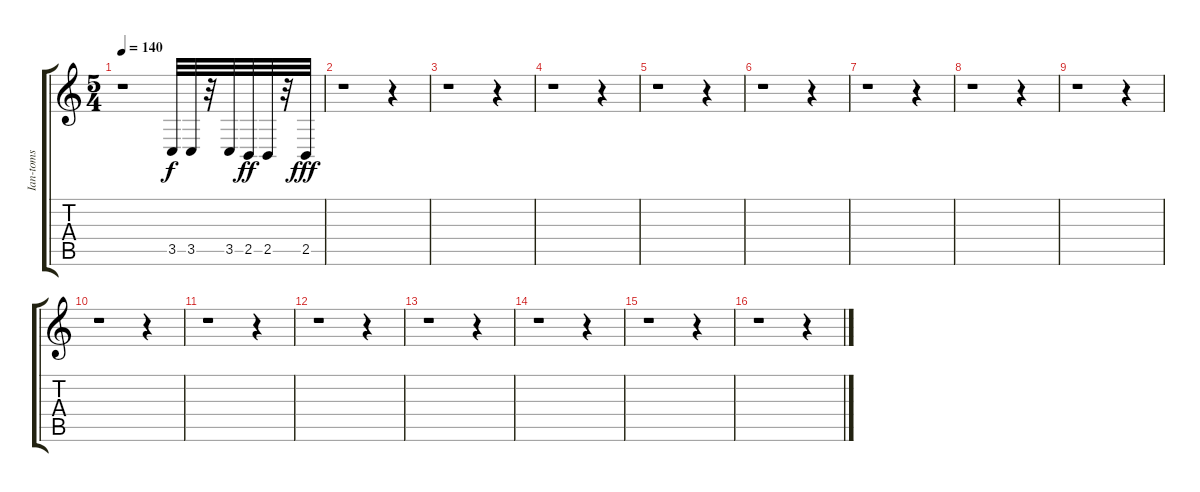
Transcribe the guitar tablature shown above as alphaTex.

\track ("Ian-toms" "Ian-toms") {instrument acousticgrandpiano}
\staff {score tabs}
\tuning (E4 B3 G3 D3 A2 E2) {hide}
\ts (5 4)
\tempo 140
\clef g2
\ks c
r.1{dy fff} 3.5.32{dy f} 3.5.32 r.32 3.5.32 2.5.32{dy ff} 2.5.32 r.32 2.5.32{dy fff} |
r.1 r.4 |
r.1 r.4 |
r.1 r.4 |
r.1 r.4 |
r.1 r.4 |
r.1 r.4 |
r.1 r.4 |
r.1 r.4 |
r.1 r.4 |
r.1 r.4 |
r.1 r.4 |
r.1 r.4 |
r.1 r.4 |
r.1 r.4 |
r.1 r.4
